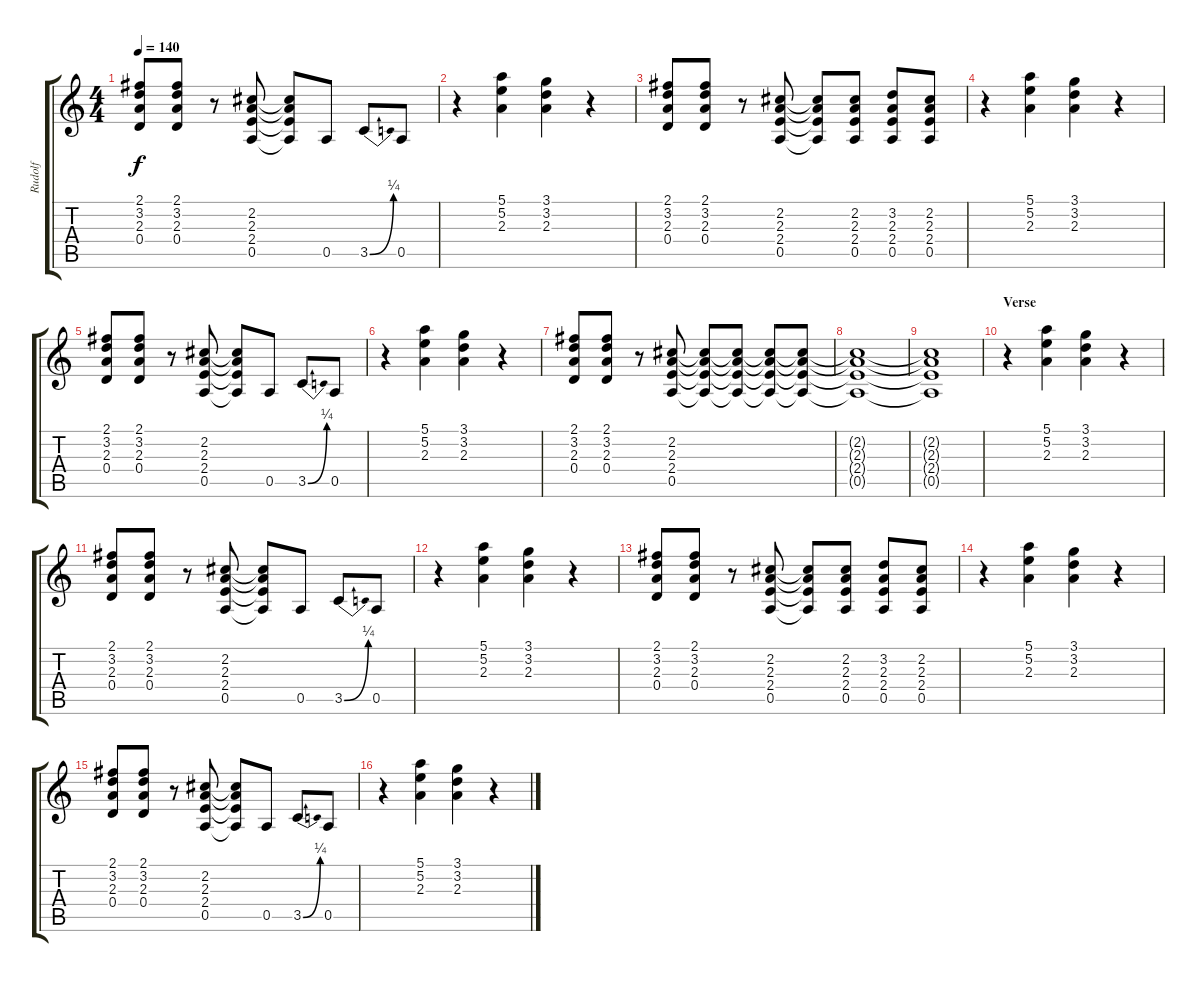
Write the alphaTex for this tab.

\track ("Rudolf" "Rudolf") {instrument distortionguitar}
\staff {score tabs}
\tuning (E4 B3 G3 D3 A2 E2) {hide}
\ts (4 4)
\tempo 140
\clef g2
\ks c
(2.1 3.2 2.3 0.4).8{dy f} (2.1 3.2 2.3 0.4).8 r.8 (2.2 2.3 2.4 0.5).8 (2.2{t} 2.3{t} 2.4{t} 0.5{t}).8 0.5.8 3.5{be (bend 0 0 60 1)}.8 0.5.8 |
r.4 (5.1 5.2 2.3).4 (3.1 3.2 2.3).4 r.4 |
(2.1 3.2 2.3 0.4).8 (2.1 3.2 2.3 0.4).8 r.8 (2.2 2.3 2.4 0.5).8 (2.2{t} 2.3{t} 2.4{t} 0.5{t}).8 (2.2 2.3 2.4 0.5).8 (3.2 2.3 2.4 0.5).8 (2.2 2.3 2.4 0.5).8 |
r.4 (5.1 5.2 2.3).4 (3.1 3.2 2.3).4 r.4 |
(2.1 3.2 2.3 0.4).8 (2.1 3.2 2.3 0.4).8 r.8 (2.2 2.3 2.4 0.5).8 (2.2{t} 2.3{t} 2.4{t} 0.5{t}).8 0.5.8 3.5{be (bend 0 0 60 1)}.8 0.5.8 |
r.4 (5.1 5.2 2.3).4 (3.1 3.2 2.3).4 r.4 |
(2.1 3.2 2.3 0.4).8 (2.1 3.2 2.3 0.4).8 r.8 (2.2 2.3 2.4 0.5).8 (2.2{t} 2.3{t} 2.4{t} 0.5{t}).8 (2.2{t} 2.3{t} 2.4{t} 0.5{t}).8 (2.2{t} 2.3{t} 2.4{t} 0.5{t}).8 (2.2{t} 2.3{t} 2.4{t} 0.5{t}).8 |
(2.2{t} 2.3{t} 2.4{t} 0.5{t}).1 |
\section ("" "")
(2.2{t} 2.3{t} 2.4{t} 0.5{t}).1 |
\section ("" "Verse ")
r.4 (5.1 5.2 2.3).4 (3.1 3.2 2.3).4 r.4 |
(2.1 3.2 2.3 0.4).8 (2.1 3.2 2.3 0.4).8 r.8 (2.2 2.3 2.4 0.5).8 (2.2{t} 2.3{t} 2.4{t} 0.5{t}).8 0.5.8 3.5{be (bend 0 0 60 1)}.8 0.5.8 |
r.4 (5.1 5.2 2.3).4 (3.1 3.2 2.3).4 r.4 |
(2.1 3.2 2.3 0.4).8 (2.1 3.2 2.3 0.4).8 r.8 (2.2 2.3 2.4 0.5).8 (2.2{t} 2.3{t} 2.4{t} 0.5{t}).8 (2.2 2.3 2.4 0.5).8 (3.2 2.3 2.4 0.5).8 (2.2 2.3 2.4 0.5).8 |
r.4 (5.1 5.2 2.3).4 (3.1 3.2 2.3).4 r.4 |
(2.1 3.2 2.3 0.4).8 (2.1 3.2 2.3 0.4).8 r.8 (2.2 2.3 2.4 0.5).8 (2.2{t} 2.3{t} 2.4{t} 0.5{t}).8 0.5.8 3.5{be (bend 0 0 60 1)}.8 0.5.8 |
r.4 (5.1 5.2 2.3).4 (3.1 3.2 2.3).4 r.4
